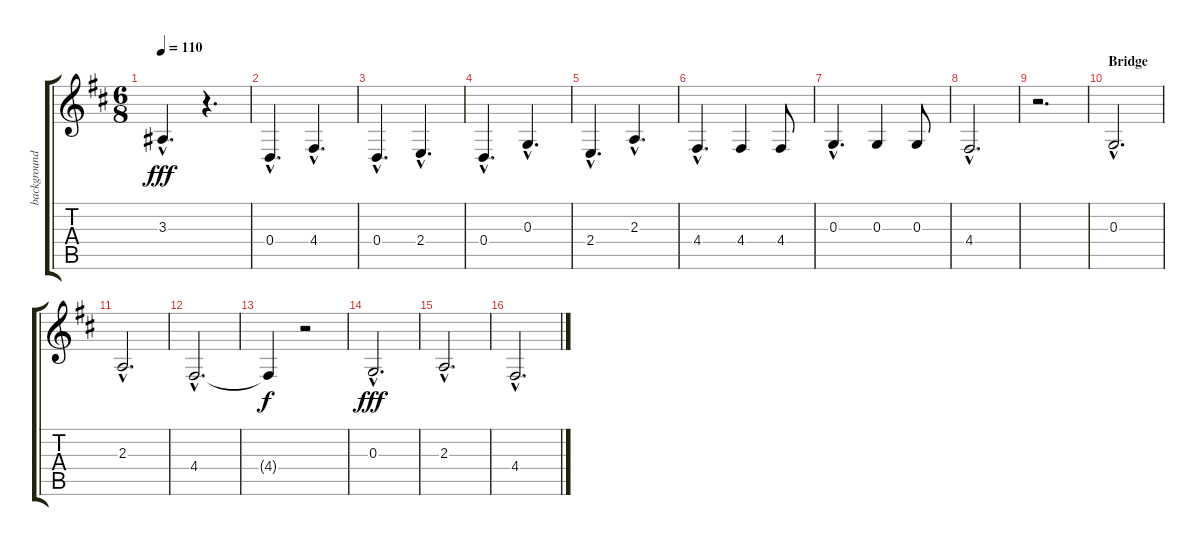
\track ("background vocals" "background") {instrument choiraahs}
\staff {score tabs}
\tuning (E4 B3 G3 D3 A2 E2) {hide}
\ts (6 8)
\tempo 110
\clef g2
\ks d
3.3{hac}.4{d dy fff} r.4{d} |
0.4{hac}.4{d} 4.4{hac}.4{d} |
0.4{hac}.4{d} 2.4{hac}.4{d} |
0.4{hac}.4{d} 0.3{hac}.4{d} |
2.4{hac}.4{d} 2.3{hac}.4{d} |
4.4{hac}.4{d} 4.4.4 4.4.8 |
0.3{hac}.4{d} 0.3.4 0.3.8 |
4.4{hac}.2{d} |
r.2{d} |
\section ("" "Bridge")
0.3{hac}.2{d} |
2.3{hac}.2{d} |
4.4{hac}.2{d} |
4.4{t}.4{dy f} r.2 |
0.3{hac}.2{d dy fff} |
2.3{hac}.2{d} |
4.4{hac}.2{d}
